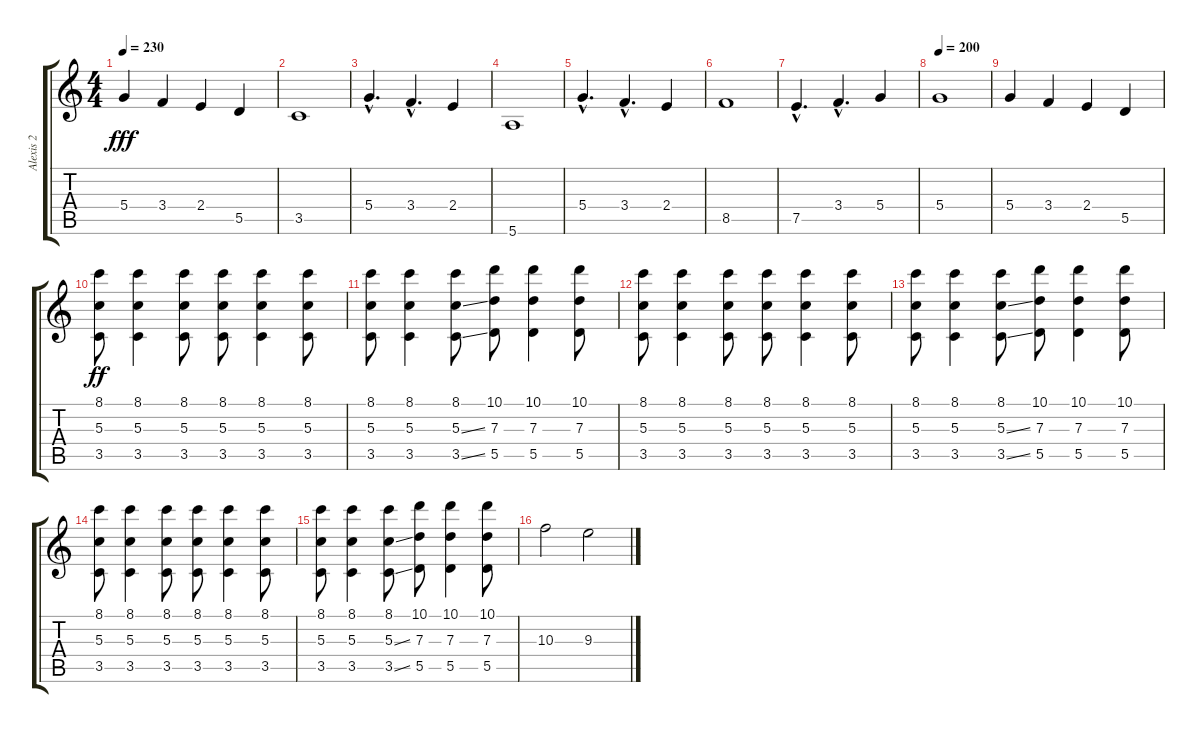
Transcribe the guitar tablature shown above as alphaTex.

\track ("Alexis 2" "Alexis 2") {instrument overdrivenguitar}
\staff {score tabs}
\tuning (E4 B3 G3 D3 A2 E2) {hide}
\ts (4 4)
\tempo 230
\clef g2
\ks c
5.4.4{dy fff} 3.4.4 2.4.4 5.5.4 |
3.5.1 |
5.4{hac}.4{d} 3.4{hac}.4{d} 2.4.4 |
5.6.1 |
5.4{hac}.4{d} 3.4{hac}.4{d} 2.4.4 |
8.5.1 |
7.5{hac}.4{d} 3.4{hac}.4{d} 5.4.4 |
\tempo 200
5.4.1 |
5.4.4 3.4.4 2.4.4 5.5.4 |
(8.1 5.3 3.5).8{dy ff volume 14 balance 0} (8.1 5.3 3.5).4 (8.1 5.3 3.5).8 (8.1 5.3 3.5).8 (8.1 5.3 3.5).4 (8.1 5.3 3.5).8 |
(8.1 5.3 3.5).8 (8.1 5.3 3.5).4 (8.1 5.3{ss} 3.5{ss}).8 (10.1 7.3 5.5).8 (10.1 7.3 5.5).4 (10.1 7.3 5.5).8 |
(8.1 5.3 3.5).8 (8.1 5.3 3.5).4 (8.1 5.3 3.5).8 (8.1 5.3 3.5).8 (8.1 5.3 3.5).4 (8.1 5.3 3.5).8 |
(8.1 5.3 3.5).8 (8.1 5.3 3.5).4 (8.1 5.3{ss} 3.5{ss}).8 (10.1 7.3 5.5).8 (10.1 7.3 5.5).4 (10.1 7.3 5.5).8 |
(8.1 5.3 3.5).8 (8.1 5.3 3.5).4 (8.1 5.3 3.5).8 (8.1 5.3 3.5).8 (8.1 5.3 3.5).4 (8.1 5.3 3.5).8 |
(8.1 5.3 3.5).8 (8.1 5.3 3.5).4 (8.1 5.3{ss} 3.5{ss}).8 (10.1 7.3 5.5).8 (10.1 7.3 5.5).4 (10.1 7.3 5.5).8 |
10.3.2 9.3.2
